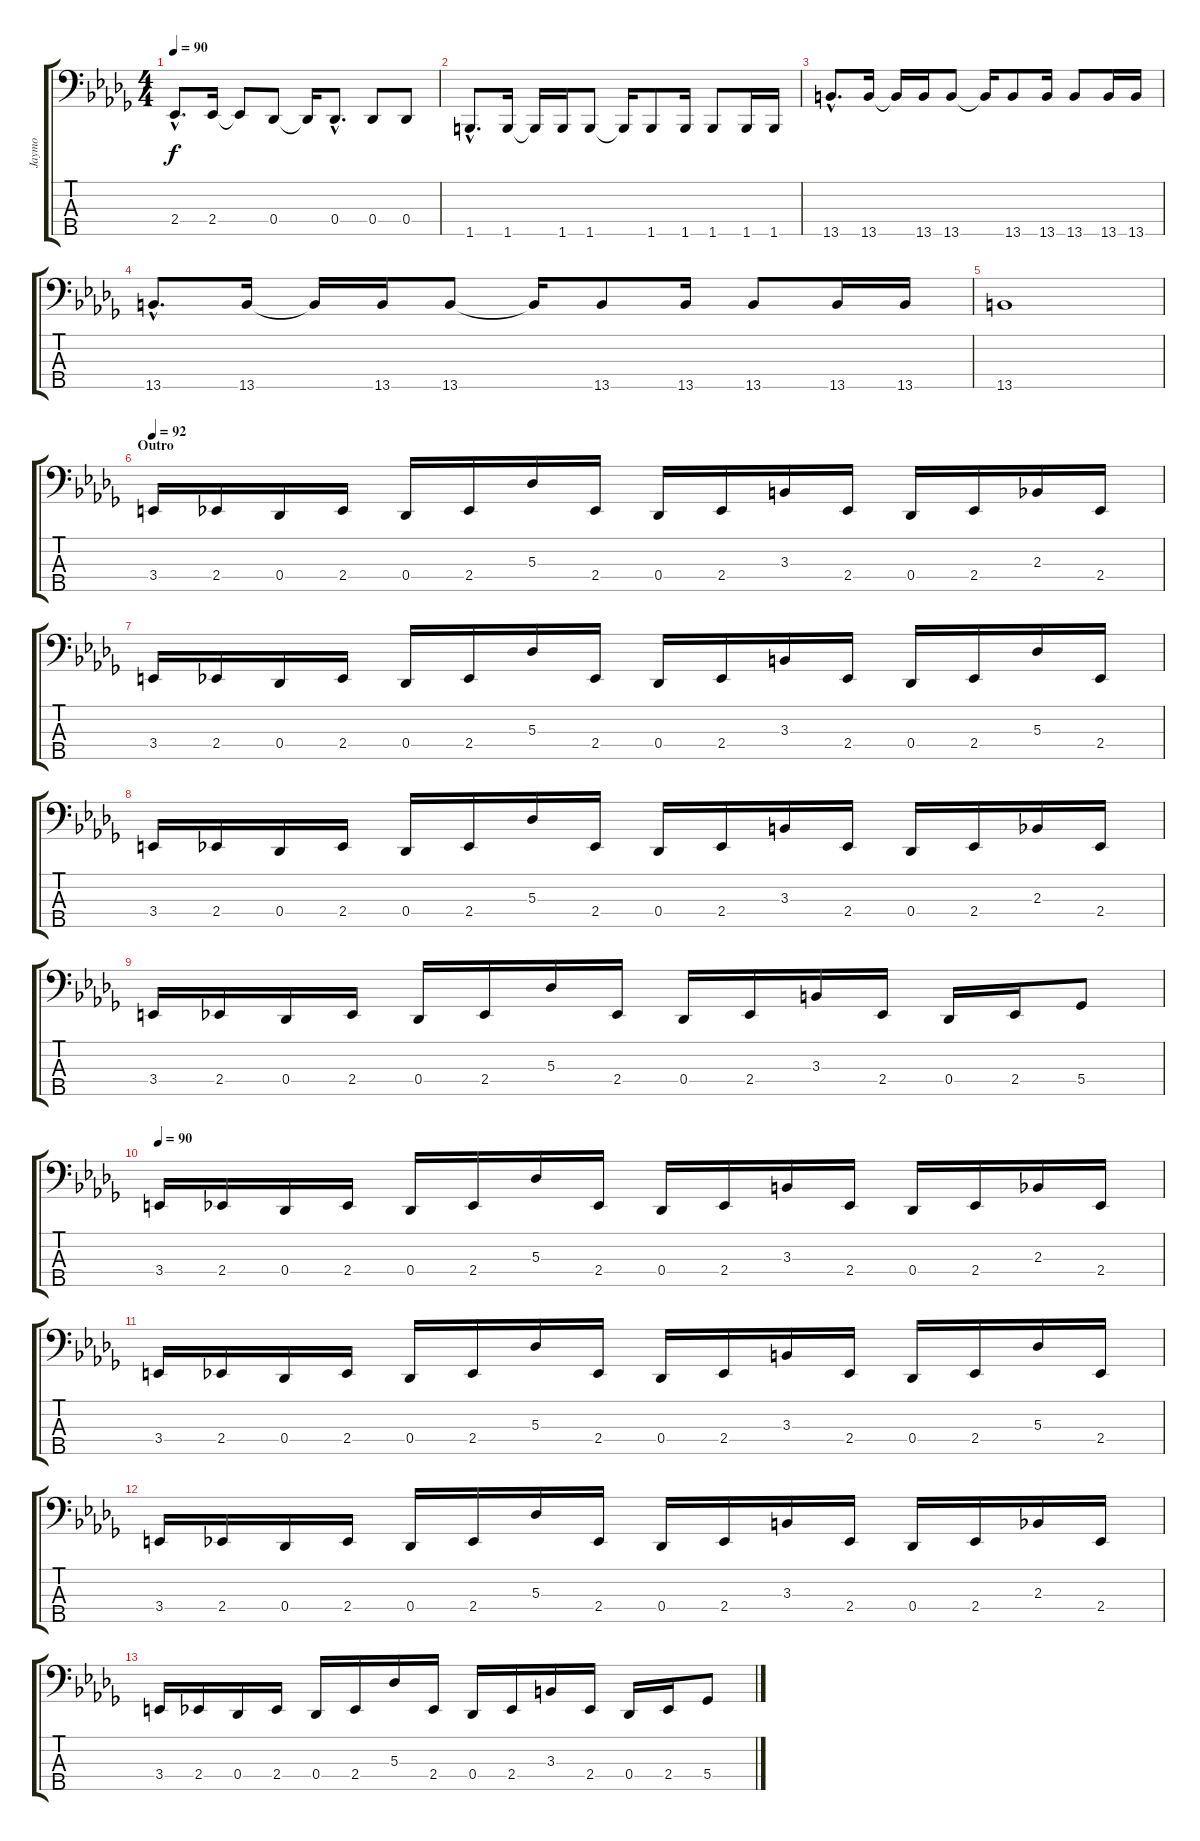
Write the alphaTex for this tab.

\track ("Jaymo" "Jaymo") {instrument electricbasspick}
\staff {score tabs}
\tuning (Gb2 Db2 Ab1 Db1 Bb0) {hide}
\ts (4 4)
\tempo 90
\clef f4
\ks db
2.4{hac}.8{d dy f} 2.4.16 2.4{t}.8 0.4.8 0.4{t}.16 0.4{hac}.8{d} 0.4.8 0.4.8 |
1.5{hac}.8{d} 1.5.16 1.5{t}.16 1.5.16 1.5.8 1.5{t}.16 1.5.8 1.5.16 1.5.8 1.5.16 1.5.16 |
13.5{hac}.8{d} 13.5.16 13.5{t}.16 13.5.16 13.5.8 13.5{t}.16 13.5.8 13.5.16 13.5.8 13.5.16 13.5.16 |
13.5{hac}.8{d} 13.5.16 13.5{t}.16 13.5.16 13.5.8 13.5{t}.16 13.5.8 13.5.16 13.5.8 13.5.16 13.5.16 |
13.5.1 |
\section ("" "Outro")
\tempo 92
3.4.16 2.4.16 0.4.16 2.4.16 0.4.16 2.4.16 5.3.16 2.4.16 0.4.16 2.4.16 3.3.16 2.4.16 0.4.16 2.4.16 2.3.16 2.4.16 |
3.4.16 2.4.16 0.4.16 2.4.16 0.4.16 2.4.16 5.3.16 2.4.16 0.4.16 2.4.16 3.3.16 2.4.16 0.4.16 2.4.16 5.3.16 2.4.16 |
3.4.16 2.4.16 0.4.16 2.4.16 0.4.16 2.4.16 5.3.16 2.4.16 0.4.16 2.4.16 3.3.16 2.4.16 0.4.16 2.4.16 2.3.16 2.4.16 |
3.4.16 2.4.16 0.4.16 2.4.16 0.4.16 2.4.16 5.3.16 2.4.16 0.4.16 2.4.16 3.3.16 2.4.16 0.4.16 2.4.16 5.4.8 |
\tempo 90
3.4.16 2.4.16 0.4.16 2.4.16 0.4.16 2.4.16 5.3.16 2.4.16 0.4.16 2.4.16 3.3.16 2.4.16 0.4.16 2.4.16 2.3.16 2.4.16 |
3.4.16 2.4.16 0.4.16 2.4.16 0.4.16 2.4.16 5.3.16 2.4.16 0.4.16 2.4.16 3.3.16 2.4.16 0.4.16 2.4.16 5.3.16 2.4.16 |
3.4.16 2.4.16 0.4.16 2.4.16 0.4.16 2.4.16 5.3.16 2.4.16 0.4.16 2.4.16 3.3.16 2.4.16 0.4.16 2.4.16 2.3.16 2.4.16 |
3.4.16 2.4.16 0.4.16 2.4.16 0.4.16 2.4.16 5.3.16 2.4.16 0.4.16 2.4.16 3.3.16 2.4.16 0.4.16 2.4.16 5.4.8
